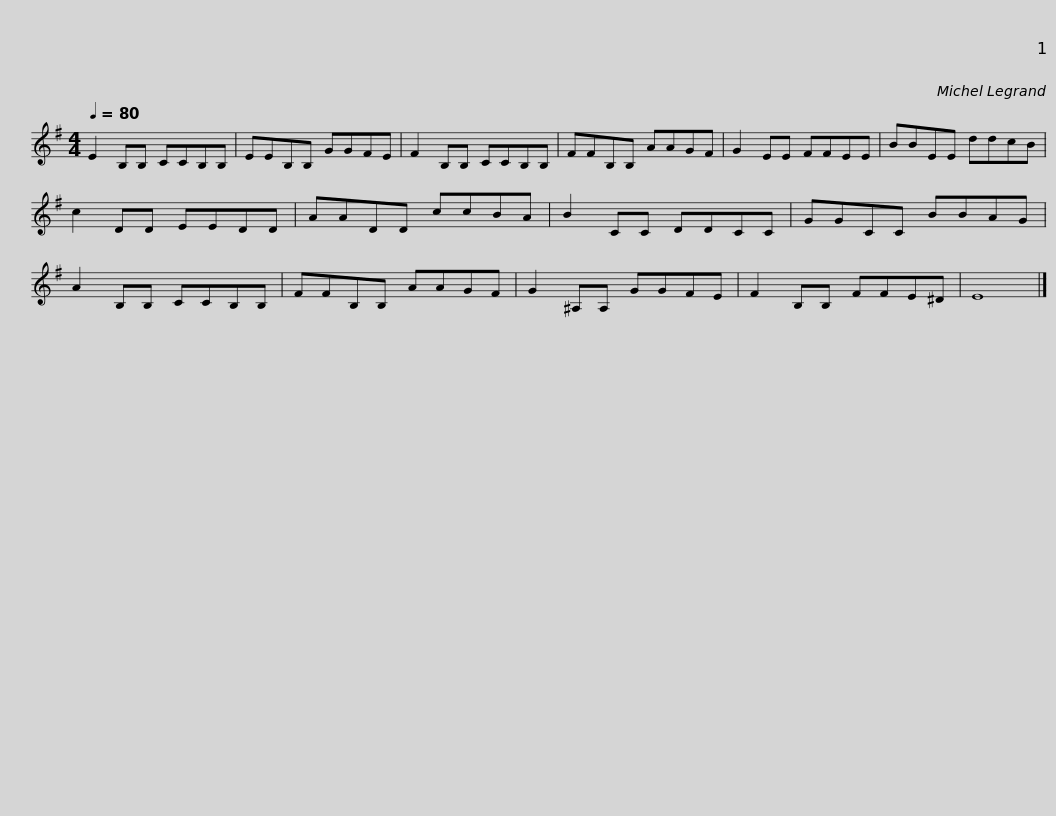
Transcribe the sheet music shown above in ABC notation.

X:1
L:1/8
Q:1/4=80
M:4/4
I:linebreak $
K:G
V:1 treble
V:1
 E2 B,B, CCB,B, | EEB,B, GGFE | F2 B,B, CCB,B, | FFB,B, AAGF | G2 EE FFEE |$ %5
 BBEE ddcB | c2 DD EEDD | AADD ccBA | B2 CC DDCC | GGCC BBAG |$ %10
 A2 B,B, CCB,B, | FFB,B, AAGF | G2 ^A,A, GGFE | F2 B,B, FFE^D | E8 |] %15
